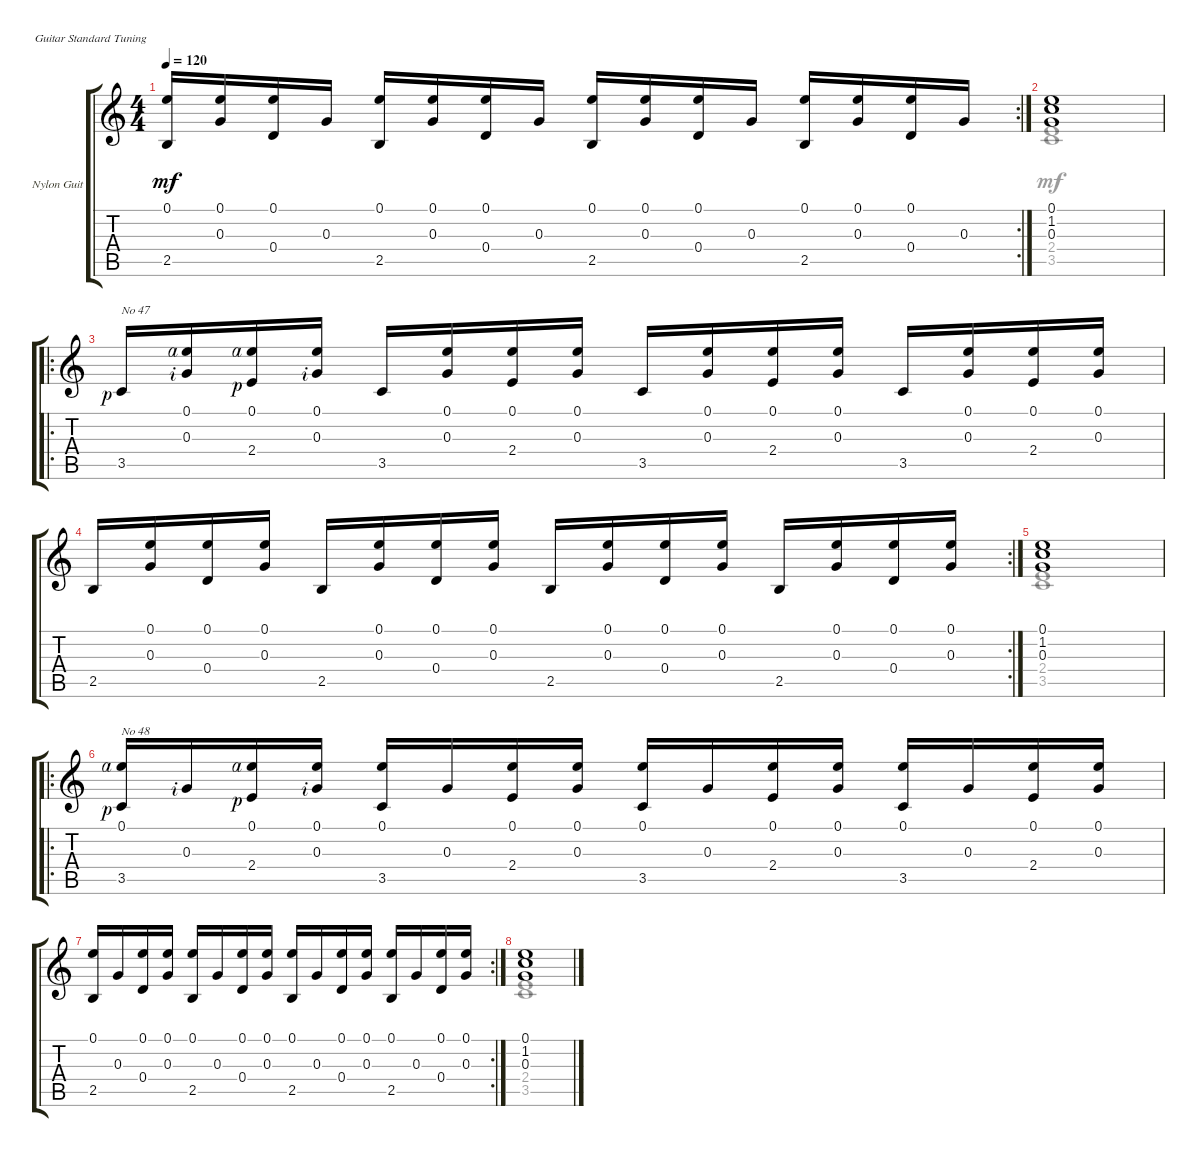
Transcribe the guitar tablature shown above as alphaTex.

\defaultSystemsLayout 4
\bracketExtendMode groupsimilarinstruments
\firstSystemTrackNameOrientation horizontal
\otherSystemsTrackNameOrientation horizontal
\track ("Nylon Guitar" "Nylon Guit") {instrument acousticguitarsteel}
\staff {score tabs}
\tuning (E4 B3 G3 D3 A2 E2)
\voice
\rc 2
\ts (4 4)
\tempo 120
\clef g2
\scale
0.38253
\ks c
(2.5 0.1).16{dy mf} (0.3 0.1).16 (0.4 0.1).16 0.3.16 (2.5 0.1).16 (0.3 0.1).16 (0.4 0.1).16 0.3.16 (2.5 0.1).16 (0.3 0.1).16 (0.4 0.1).16 0.3.16 (2.5 0.1).16 (0.3 0.1).16 (0.4 0.1).16 0.3.16 |
\scale
0.103916 (0.1 1.2 0.3).1 |
\ro
\scale
0.513554 3.5{rf 1}.16{txt "No 47"} (0.3{rf 2} 0.1{rf 4}).16 (2.4{rf 1} 0.1{rf 4}).16 (0.3{rf 2} 0.1).16 3.5.16 (0.3 0.1).16 (2.4 0.1).16 (0.3 0.1).16 3.5.16 (0.3 0.1).16 (2.4 0.1).16 (0.3 0.1).16 3.5.16 (0.3 0.1).16 (2.4 0.1).16 (0.3 0.1).16 |
\rc 2
\scale
0.38253 2.5.16 (0.3 0.1).16 (0.4 0.1).16 (0.3 0.1).16 2.5.16 (0.3 0.1).16 (0.4 0.1).16 (0.3 0.1).16 2.5.16 (0.3 0.1).16 (0.4 0.1).16 (0.3 0.1).16 2.5.16 (0.3 0.1).16 (0.4 0.1).16 (0.3 0.1).16 |
\scale
0.103916 (0.1 1.2 0.3).1 |
\ro
\scale
0.513554 (3.5{rf 1} 0.1{rf 4}).16{txt "No 48"} 0.3{rf 2}.16 (2.4{rf 1} 0.1{rf 4}).16 (0.3{rf 2} 0.1).16 (3.5 0.1).16 0.3.16 (2.4 0.1).16 (0.3 0.1).16 (3.5 0.1).16 0.3.16 (2.4 0.1).16 (0.3 0.1).16 (3.5 0.1).16 0.3.16 (2.4 0.1).16 (0.3 0.1).16 |
\rc 2
\scale
0.38253 (2.5 0.1).16 0.3.16 (0.4 0.1).16 (0.3 0.1).16 (2.5 0.1).16 0.3.16 (0.4 0.1).16 (0.3 0.1).16 (2.5 0.1).16 0.3.16 (0.4 0.1).16 (0.3 0.1).16 (2.5 0.1).16 0.3.16 (0.4 0.1).16 (0.3 0.1).16 |
\scale
0.103916 (0.1 1.2 0.3).1
\voice
\clef g2
\ottava regular
\simile none
\scale
0.38253
\ks c
|
\scale
0.103916 (2.4 3.5).1 |
\scale
0.513554 |
\scale
0.38253 |
\scale
0.103916 (2.4 3.5).1 |
\scale
0.513554 |
\scale
0.38253 |
\scale
0.103916 (2.4 3.5).1
